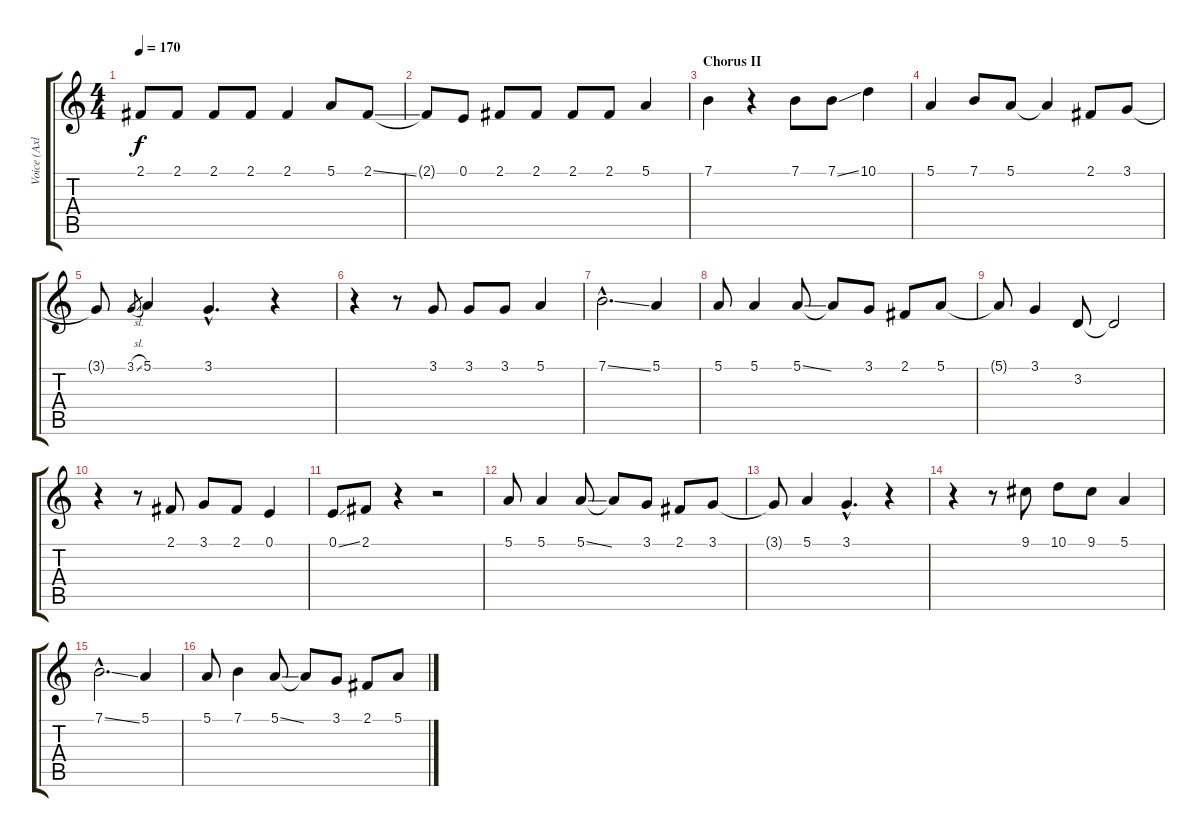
\track ("Voice (Axl)" "Voice (Axl") {instrument lead2sawtooth}
\staff {score tabs}
\tuning (E4 B3 G3 D3 A2 E2) {hide}
\ts (4 4)
\tempo 170
\clef g2
\ks c
2.1.8{dy f} 2.1.8 2.1.8 2.1.8 2.1.4 5.1.8 2.1{ss}.8 |
2.1{t}.8 0.1.8 2.1.8 2.1.8 2.1.8 2.1.8 5.1.4 |
\section ("" "Chorus II")
7.1.4 r.4 7.1.8 7.1{ss}.8 10.1.4 |
5.1.4 7.1.8 5.1.8 5.1{t}.4 2.1.8 3.1.8 |
3.1{t}.8 3.1{sl}.8{gr} 5.1.4 3.1{hac}.4{d} r.4 |
r.4 r.8 3.1.8 3.1.8 3.1.8 5.1.4 |
7.1{ss hac}.2{d} 5.1.4 |
5.1.8 5.1.4 5.1{ss}.8 5.1{t}.8 3.1.8 2.1.8 5.1.8 |
5.1{t}.8 3.1.4 3.2.8 3.2{t}.2 |
r.4 r.8 2.1.8 3.1.8 2.1.8 0.1.4 |
0.1{ss}.8 2.1.8 r.4 r.2 |
5.1.8 5.1.4 5.1{ss}.8 5.1{t}.8 3.1.8 2.1.8 3.1.8 |
3.1{t}.8 5.1.4 3.1{hac}.4{d} r.4 |
r.4 r.8 9.1.8 10.1.8 9.1.8 5.1.4 |
7.1{ss hac}.2{d} 5.1.4 |
5.1.8 7.1.4 5.1{ss}.8 5.1{t}.8 3.1.8 2.1.8 5.1.8
